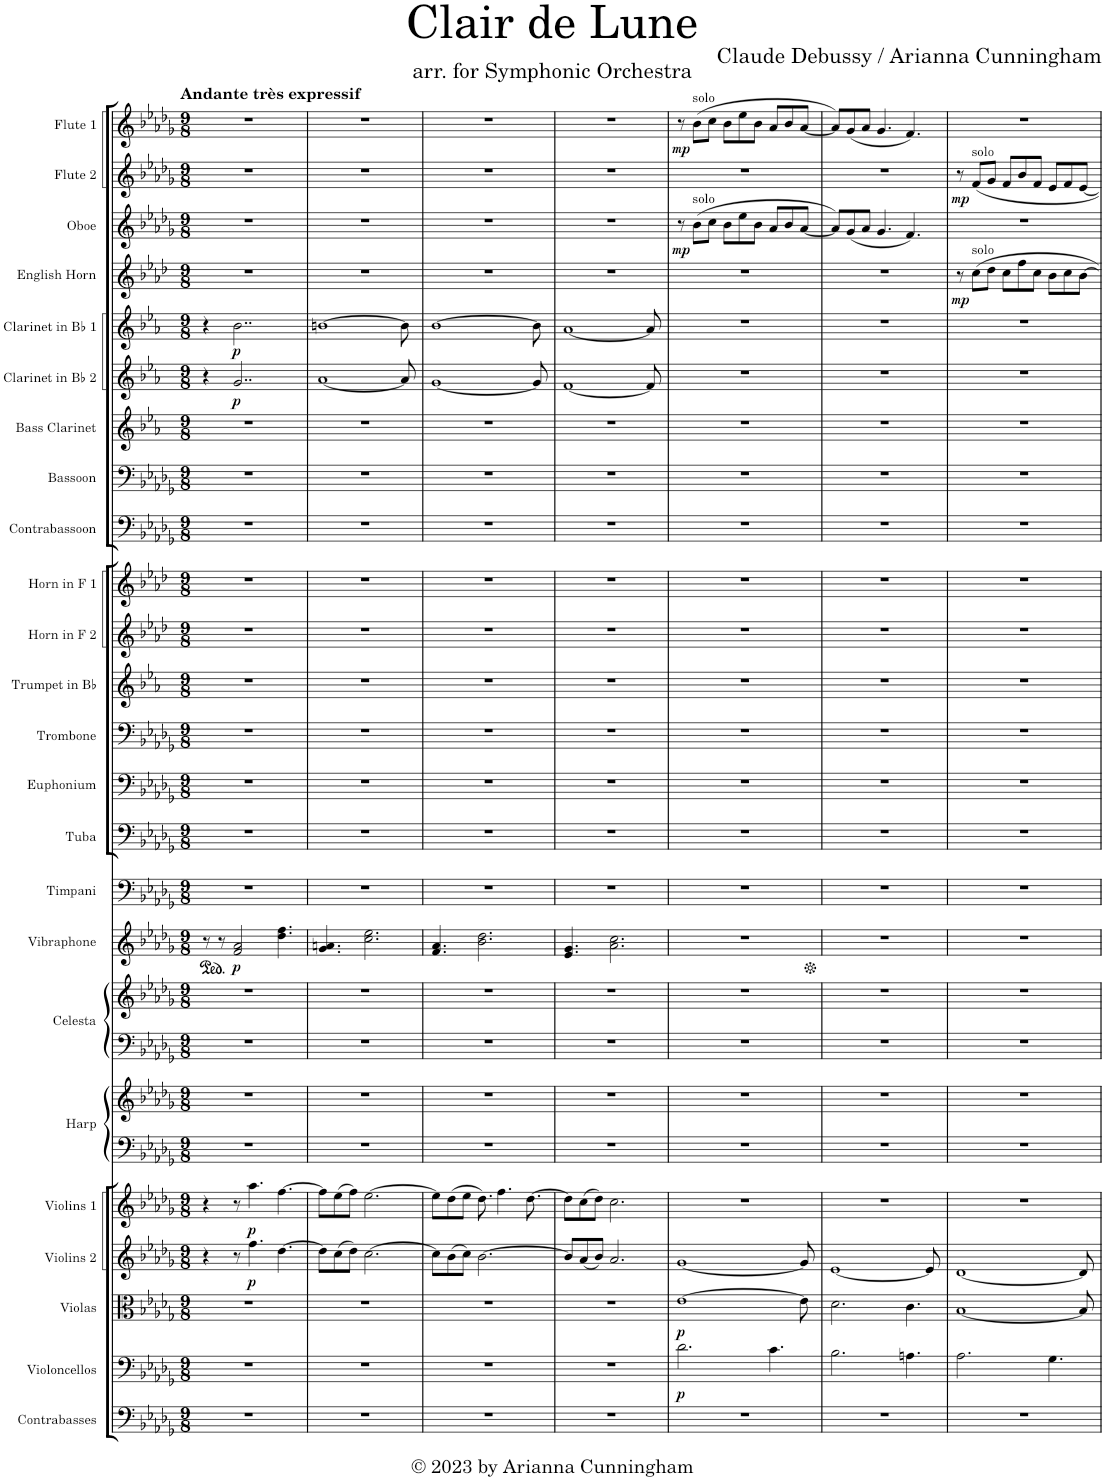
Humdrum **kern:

**kern	**kern	**dynam	**kern	**dynam	**kern	**dynam	**kern	**dynam	**kern	**kern	**kern	**kern	**kern	**dynam	**kern	**kern	**kern	**kern	**kern	**kern	**kern	**kern	**kern	**kern	**kern	**dynam	**kern	**dynam	**kern	**dynam	**kern	**dynam	**kern	**dynam	**kern	**dynam
*part24	*part23	*part23	*part22	*part22	*part21	*part21	*part20	*part20	*part19	*part19	*part18	*part18	*part17	*part17	*part16	*part15	*part14	*part13	*part12	*part11	*part10	*part9	*part8	*part7	*part6	*part6	*part5	*part5	*part4	*part4	*part3	*part3	*part2	*part2	*part1	*part1
*staff26	*staff25	*staff25	*staff24	*staff24	*staff23	*staff23	*staff22	*staff22	*staff21	*staff20	*staff19	*staff18	*staff17	*staff17	*staff16	*staff15	*staff14	*staff13	*staff12	*staff11	*staff10	*staff9	*staff8	*staff7	*staff6	*staff6	*staff5	*staff5	*staff4	*staff4	*staff3	*staff3	*staff2	*staff2	*staff1	*staff1
*I"Contrabasses	*I"Violoncellos	*	*I"Violas	*	*I"Violins 2	*	*I"Violins 1	*	*I"Harp	*	*I"Celesta	*	*I"Vibraphone	*	*I"Timpani	*I"Tuba	*I"Euphonium	*I"Trombone	*I"Trumpet in Bb	*I"Horn in F 2	*I"Horn in F 1	*I"Contrabassoon	*I"Bassoon	*I"Bass Clarinet	*I"Clarinet in Bb 2	*	*I"Clarinet in Bb 1	*	*I"English Horn	*	*I"Oboe	*	*I"Flute 2	*	*I"Flute 1	*
*I'Cbs.	*I'Vcs.	*	*I'Vlas.	*	*I'Vlns. 2	*	*I'Vlns. 1	*	*I'Hrp.	*	*I'Cel.	*	*I'Vib.	*	*I'Timp.	*I'Tba.	*I'Euph.	*I'Tbn.	*I'Tpt. in Bb	*I'Hn. in F 2	*I'Hn. in F 1	*I'Cbsn.	*I'Bsn.	*I'B. Cl.	*I'Cl. in Bb 2	*	*I'Cl. in Bb 1	*	*I'E. Hn.	*	*I'Ob.	*	*I'Fl. 2	*	*I'Fl. 1	*
*clefF4	*clefF4	*	*clefC3	*	*clefG2	*	*clefG2	*	*clefF4	*clefG2	*clefF4	*clefG2	*clefG2	*	*clefF4	*clefF4	*clefF4	*clefF4	*clefG2	*clefG2	*clefG2	*clefF4	*clefF4	*clefG2	*clefG2	*	*clefG2	*	*clefG2	*	*clefG2	*	*clefG2	*	*clefG2	*
*Trd7c12	*	*	*	*	*	*	*	*	*	*	*Trd-7c-12	*Trd-7c-12	*	*	*	*	*Trd7c12	*	*Trd1c2	*Trd4c7	*Trd4c7	*Trd7c12	*	*Trd8c14	*Trd1c2	*	*Trd1c2	*	*Trd4c7	*	*	*	*	*	*	*
*k[b-e-a-d-g-]	*k[b-e-a-d-g-]	*	*k[b-e-a-d-g-]	*	*k[b-e-a-d-g-]	*	*k[b-e-a-d-g-]	*	*k[b-e-a-d-g-]	*k[b-e-a-d-g-]	*k[b-e-a-d-g-]	*k[b-e-a-d-g-]	*k[b-e-a-d-g-]	*	*k[b-e-a-d-g-]	*k[b-e-a-d-g-]	*k[b-e-a-d-g-]	*k[b-e-a-d-g-]	*k[b-e-a-]	*k[b-e-a-d-]	*k[b-e-a-d-]	*k[b-e-a-d-g-]	*k[b-e-a-d-g-]	*k[b-e-a-]	*k[b-e-a-]	*	*k[b-e-a-]	*	*k[b-e-a-d-]	*	*k[b-e-a-d-g-]	*	*k[b-e-a-d-g-]	*	*k[b-e-a-d-g-]	*
*M9/8	*M9/8	*	*M9/8	*	*M9/8	*	*M9/8	*	*M9/8	*M9/8	*M9/8	*M9/8	*M9/8	*	*M9/8	*M9/8	*M9/8	*M9/8	*M9/8	*M9/8	*M9/8	*M9/8	*M9/8	*M9/8	*M9/8	*	*M9/8	*	*M9/8	*	*M9/8	*	*M9/8	*	*M9/8	*
*	*	*	*	*	*	*	*	*	*	*	*	*	*ped	*	*	*	*	*	*	*	*	*	*	*	*	*	*	*	*	*	*	*	*	*	*	*
=1	=1	=1	=1	=1	=1	=1	=1	=1	=1	=1	=1	=1	=1	=1	=1	=1	=1	=1	=1	=1	=1	=1	=1	=1	=1	=1	=1	=1	=1	=1	=1	=1	=1	=1	=1	=1
!	!	!	!	!	!	!	!	!	!	!	!	!	!	!	!	!	!	!	!	!	!	!	!	!	!	!	!	!	!	!	!	!	!	!	!LO:TX:a:B:t=Andante très expressif	!
8%9r	8%9r	.	8%9r	.	4r	.	4r	.	8%9r	8%9r	8%9r	8%9r	8r	.	8%9r	8%9r	8%9r	8%9r	8%9r	8%9r	8%9r	8%9r	8%9r	8%9r	4r	.	4r	.	8%9r	.	8%9r	.	8%9r	.	8%9r	.
.	.	.	.	.	.	.	.	.	.	.	.	.	8r	.	.	.	.	.	.	.	.	.	.	.	.	.	.	.	.	.	.	.	.	.	.	.
!	!	!	!	!	!	!	!	!	!	!	!	!	!	!LO:DY:b	!	!	!	!	!	!	!	!	!	!	!	!LO:DY:b	!	!LO:DY:b	!	!	!	!	!	!	!	!
.	.	.	.	.	8r	.	8r	.	.	.	.	.	2f/ 2a-/	p	.	.	.	.	.	.	.	.	.	.	2..g/	p	2..b-\	p	.	.	.	.	.	.	.	.
!	!	!	!	!	!	!LO:DY:b	!	!LO:DY:b	!	!	!	!	!	!	!	!	!	!	!	!	!	!	!	!	!	!	!	!	!	!	!	!	!	!	!	!
.	.	.	.	.	4.ff\	p	4.aa-\	p	.	.	.	.	.	.	.	.	.	.	.	.	.	.	.	.	.	.	.	.	.	.	.	.	.	.	.	.
.	.	.	.	.	[4.dd-\	.	[4.ff\	.	.	.	.	.	4.dd-\ 4.ff\	.	.	.	.	.	.	.	.	.	.	.	.	.	.	.	.	.	.	.	.	.	.	.
=2	=2	=2	=2	=2	=2	=2	=2	=2	=2	=2	=2	=2	=2	=2	=2	=2	=2	=2	=2	=2	=2	=2	=2	=2	=2	=2	=2	=2	=2	=2	=2	=2	=2	=2	=2	=2
8%9r	8%9r	.	8%9r	.	8dd-\L]	.	8ff\L]	.	8%9r	8%9r	8%9r	8%9r	4.g-/ 4.an/	.	8%9r	8%9r	8%9r	8%9r	8%9r	8%9r	8%9r	8%9r	8%9r	8%9r	[1a-	.	[1bn	.	8%9r	.	8%9r	.	8%9r	.	8%9r	.
.	.	.	.	.	(8cc\	.	(8ee-\	.	.	.	.	.	.	.	.	.	.	.	.	.	.	.	.	.	.	.	.	.	.	.	.	.	.	.	.	.
.	.	.	.	.	8dd-\J)	.	8ff\J)	.	.	.	.	.	.	.	.	.	.	.	.	.	.	.	.	.	.	.	.	.	.	.	.	.	.	.	.	.
.	.	.	.	.	[2.cc\	.	[2.ee-\	.	.	.	.	.	2.cc\ 2.ee-\	.	.	.	.	.	.	.	.	.	.	.	.	.	.	.	.	.	.	.	.	.	.	.
.	.	.	.	.	.	.	.	.	.	.	.	.	.	.	.	.	.	.	.	.	.	.	.	.	8a-/]	.	8b\]	.	.	.	.	.	.	.	.	.
=3	=3	=3	=3	=3	=3	=3	=3	=3	=3	=3	=3	=3	=3	=3	=3	=3	=3	=3	=3	=3	=3	=3	=3	=3	=3	=3	=3	=3	=3	=3	=3	=3	=3	=3	=3	=3
8%9r	8%9r	.	8%9r	.	8cc\L]	.	8ee-\L]	.	8%9r	8%9r	8%9r	8%9r	4.f/ 4.a-/	.	8%9r	8%9r	8%9r	8%9r	8%9r	8%9r	8%9r	8%9r	8%9r	8%9r	[1g	.	[1b-	.	8%9r	.	8%9r	.	8%9r	.	8%9r	.
.	.	.	.	.	(8b-\	.	(8dd-\	.	.	.	.	.	.	.	.	.	.	.	.	.	.	.	.	.	.	.	.	.	.	.	.	.	.	.	.	.
.	.	.	.	.	8cc\J)	.	8ee-\J	.	.	.	.	.	.	.	.	.	.	.	.	.	.	.	.	.	.	.	.	.	.	.	.	.	.	.	.	.
.	.	.	.	.	[2.b-\	.	8.dd-\)	.	.	.	.	.	2.b-\ 2.dd-\	.	.	.	.	.	.	.	.	.	.	.	.	.	.	.	.	.	.	.	.	.	.	.
.	.	.	.	.	.	.	4.ff\	.	.	.	.	.	.	.	.	.	.	.	.	.	.	.	.	.	.	.	.	.	.	.	.	.	.	.	.	.
.	.	.	.	.	.	.	[8.dd-\	.	.	.	.	.	.	.	.	.	.	.	.	.	.	.	.	.	.	.	.	.	.	.	.	.	.	.	.	.
.	.	.	.	.	.	.	.	.	.	.	.	.	.	.	.	.	.	.	.	.	.	.	.	.	8g/]	.	8b-\]	.	.	.	.	.	.	.	.	.
=4	=4	=4	=4	=4	=4	=4	=4	=4	=4	=4	=4	=4	=4	=4	=4	=4	=4	=4	=4	=4	=4	=4	=4	=4	=4	=4	=4	=4	=4	=4	=4	=4	=4	=4	=4	=4
8%9r	8%9r	.	8%9r	.	8b-/L]	.	8dd-\L]	.	8%9r	8%9r	8%9r	8%9r	4.e-/ 4.g-/	.	8%9r	8%9r	8%9r	8%9r	8%9r	8%9r	8%9r	8%9r	8%9r	8%9r	[1f	.	[1a-	.	8%9r	.	8%9r	.	8%9r	.	8%9r	.
.	.	.	.	.	(8a-/	.	(8cc\	.	.	.	.	.	.	.	.	.	.	.	.	.	.	.	.	.	.	.	.	.	.	.	.	.	.	.	.	.
.	.	.	.	.	8b-/J)	.	8dd-\J)	.	.	.	.	.	.	.	.	.	.	.	.	.	.	.	.	.	.	.	.	.	.	.	.	.	.	.	.	.
.	.	.	.	.	2.a-/	.	2.cc\	.	.	.	.	.	2.a-\ 2.cc\	.	.	.	.	.	.	.	.	.	.	.	.	.	.	.	.	.	.	.	.	.	.	.
.	.	.	.	.	.	.	.	.	.	.	.	.	.	.	.	.	.	.	.	.	.	.	.	.	8f/]	.	8a-/]	.	.	.	.	.	.	.	.	.
=5	=5	=5	=5	=5	=5	=5	=5	=5	=5	=5	=5	=5	=5	=5	=5	=5	=5	=5	=5	=5	=5	=5	=5	=5	=5	=5	=5	=5	=5	=5	=5	=5	=5	=5	=5	=5
!	!	!LO:DY:b	!	!LO:DY:b	!	!	!	!	!	!	!	!	!	!	!	!	!	!	!	!	!	!	!	!	!	!	!	!	!	!	!	!LO:DY:b	!	!	!	!LO:DY:b
8%9r	2.d-\	p	[1e-	p	[1g-	.	8%9r	.	8%9r	8%9r	8%9r	8%9r	8%9r	.	8%9r	8%9r	8%9r	8%9r	8%9r	8%9r	8%9r	8%9r	8%9r	8%9r	8%9r	.	8%9r	.	8%9r	.	8r	mp	8%9r	.	8r	mp
!	!	!	!	!	!	!	!	!	!	!	!	!	!	!	!	!	!	!	!	!	!	!	!	!	!	!	!	!	!	!	!	!	!	!	!LO:TX:a:t=solo	!
!	!	!	!	!	!	!	!	!	!	!	!	!	!	!	!	!	!	!	!	!	!	!	!	!	!	!	!	!	!	!	!LO:TX:a:t=solo	!	!	!	!	!
.	.	.	.	.	.	.	.	.	.	.	.	.	.	.	.	.	.	.	.	.	.	.	.	.	.	.	.	.	.	.	(8b-\L	.	.	.	(8b-\L	.
.	.	.	.	.	.	.	.	.	.	.	.	.	.	.	.	.	.	.	.	.	.	.	.	.	.	.	.	.	.	.	8cc\J	.	.	.	8cc\J	.
.	.	.	.	.	.	.	.	.	.	.	.	.	.	.	.	.	.	.	.	.	.	.	.	.	.	.	.	.	.	.	8b-\L	.	.	.	8b-\L	.
.	.	.	.	.	.	.	.	.	.	.	.	.	.	.	.	.	.	.	.	.	.	.	.	.	.	.	.	.	.	.	8ee-\	.	.	.	8ee-\	.
.	.	.	.	.	.	.	.	.	.	.	.	.	.	.	.	.	.	.	.	.	.	.	.	.	.	.	.	.	.	.	8b-\J	.	.	.	8b-\J	.
.	4.c\	.	.	.	.	.	.	.	.	.	.	.	.	.	.	.	.	.	.	.	.	.	.	.	.	.	.	.	.	.	8a-/L	.	.	.	8a-/L	.
.	.	.	.	.	.	.	.	.	.	.	.	.	.	.	.	.	.	.	.	.	.	.	.	.	.	.	.	.	.	.	8b-/	.	.	.	8b-/	.
.	.	.	8e-\]	.	8g-/]	.	.	.	.	.	.	.	.	.	.	.	.	.	.	.	.	.	.	.	.	.	.	.	.	.	[8a-/J	.	.	.	[8a-/J	.
=6	=6	=6	=6	=6	=6	=6	=6	=6	=6	=6	=6	=6	=6	=6	=6	=6	=6	=6	=6	=6	=6	=6	=6	=6	=6	=6	=6	=6	=6	=6	=6	=6	=6	=6	=6	=6
*	*	*	*	*	*	*	*	*	*	*	*	*	*Xped	*	*	*	*	*	*	*	*	*	*	*	*	*	*	*	*	*	*	*	*	*	*	*
8%9r	2.B-\	.	2.d-\	.	[1e-	.	8%9r	.	8%9r	8%9r	8%9r	8%9r	8%9r	.	8%9r	8%9r	8%9r	8%9r	8%9r	8%9r	8%9r	8%9r	8%9r	8%9r	8%9r	.	8%9r	.	8%9r	.	8a-/L])	.	8%9r	.	8a-/L])	.
.	.	.	.	.	.	.	.	.	.	.	.	.	.	.	.	.	.	.	.	.	.	.	.	.	.	.	.	.	.	.	(8g-/	.	.	.	(8g-/	.
.	.	.	.	.	.	.	.	.	.	.	.	.	.	.	.	.	.	.	.	.	.	.	.	.	.	.	.	.	.	.	8a-/J	.	.	.	8a-/J	.
.	.	.	.	.	.	.	.	.	.	.	.	.	.	.	.	.	.	.	.	.	.	.	.	.	.	.	.	.	.	.	4.g-/	.	.	.	4.g-/	.
.	4.An\	.	4.c\	.	.	.	.	.	.	.	.	.	.	.	.	.	.	.	.	.	.	.	.	.	.	.	.	.	.	.	4.f/)	.	.	.	4.f/)	.
.	.	.	.	.	8e-/]	.	.	.	.	.	.	.	.	.	.	.	.	.	.	.	.	.	.	.	.	.	.	.	.	.	.	.	.	.	.	.
=7	=7	=7	=7	=7	=7	=7	=7	=7	=7	=7	=7	=7	=7	=7	=7	=7	=7	=7	=7	=7	=7	=7	=7	=7	=7	=7	=7	=7	=7	=7	=7	=7	=7	=7	=7	=7
!	!	!	!	!	!	!	!	!	!	!	!	!	!	!	!	!	!	!	!	!	!	!	!	!	!	!	!	!	!	!LO:DY:b	!	!	!	!LO:DY:b	!	!
8%9r	2.A-\	.	[1B-	.	[1d-	.	8%9r	.	8%9r	8%9r	8%9r	8%9r	8%9r	.	8%9r	8%9r	8%9r	8%9r	8%9r	8%9r	8%9r	8%9r	8%9r	8%9r	8%9r	.	8%9r	.	8r	mp	8%9r	.	8r	mp	8%9r	.
!	!	!	!	!	!	!	!	!	!	!	!	!	!	!	!	!	!	!	!	!	!	!	!	!	!	!	!	!	!	!	!	!	!LO:TX:a:t=solo	!	!	!
!	!	!	!	!	!	!	!	!	!	!	!	!	!	!	!	!	!	!	!	!	!	!	!	!	!	!	!	!	!LO:TX:a:t=solo	!	!	!	!	!	!	!
.	.	.	.	.	.	.	.	.	.	.	.	.	.	.	.	.	.	.	.	.	.	.	.	.	.	.	.	.	8cc\L	.	.	.	8f/L	.	.	.
.	.	.	.	.	.	.	.	.	.	.	.	.	.	.	.	.	.	.	.	.	.	.	.	.	.	.	.	.	8dd-\J	.	.	.	8g-/J	.	.	.
.	.	.	.	.	.	.	.	.	.	.	.	.	.	.	.	.	.	.	.	.	.	.	.	.	.	.	.	.	8cc\L	.	.	.	8f/L	.	.	.
.	.	.	.	.	.	.	.	.	.	.	.	.	.	.	.	.	.	.	.	.	.	.	.	.	.	.	.	.	8ff\	.	.	.	8b-/	.	.	.
.	.	.	.	.	.	.	.	.	.	.	.	.	.	.	.	.	.	.	.	.	.	.	.	.	.	.	.	.	8cc\J	.	.	.	8f/J	.	.	.
.	4.G-\	.	.	.	.	.	.	.	.	.	.	.	.	.	.	.	.	.	.	.	.	.	.	.	.	.	.	.	8b-\L	.	.	.	8e-/L	.	.	.
.	.	.	.	.	.	.	.	.	.	.	.	.	.	.	.	.	.	.	.	.	.	.	.	.	.	.	.	.	8cc\	.	.	.	8f/	.	.	.
.	.	.	8B-/]	.	8d-/]	.	.	.	.	.	.	.	.	.	.	.	.	.	.	.	.	.	.	.	.	.	.	.	[8b-\J	.	.	.	[8e-/J	.	.	.
=	=	=	=	=	=	=	=	=	=	=	=	=	=	=	=	=	=	=	=	=	=	=	=	=	=	=	=	=	=	=	=	=	=	=	=	=
*-	*-	*-	*-	*-	*-	*-	*-	*-	*-	*-	*-	*-	*-	*-	*-	*-	*-	*-	*-	*-	*-	*-	*-	*-	*-	*-	*-	*-	*-	*-	*-	*-	*-	*-	*-	*-
